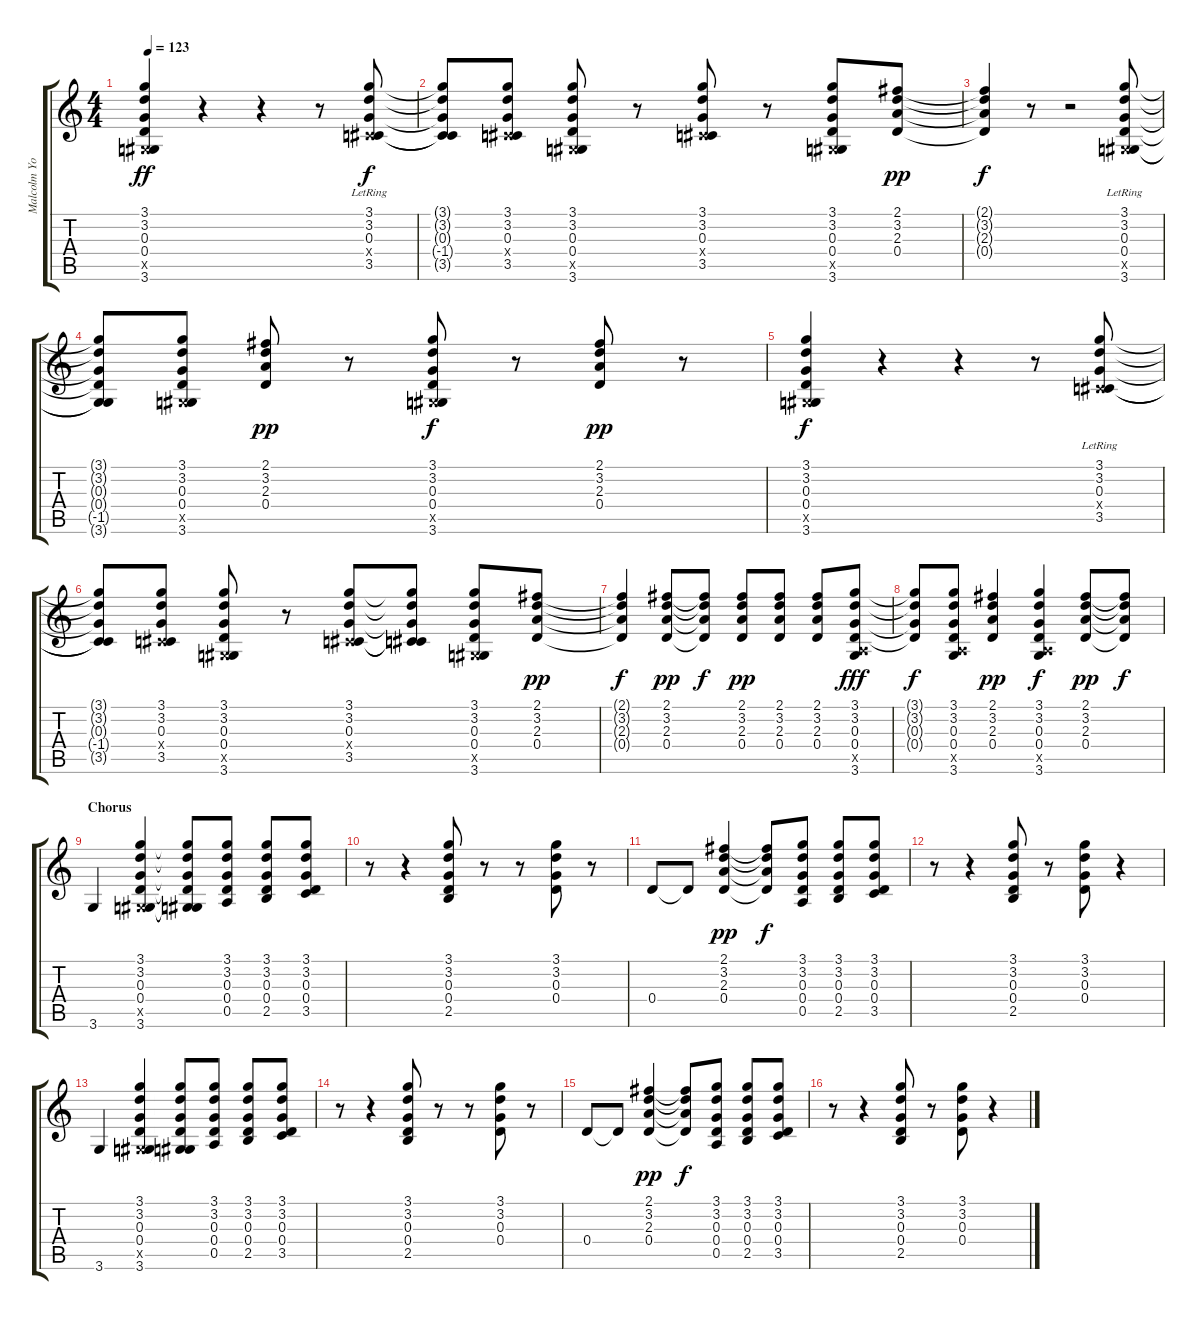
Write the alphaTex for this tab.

\track ("Malcolm Young (Rythm Guitar)" "Malcolm Yo") {instrument overdrivenguitar}
\staff {score tabs}
\tuning (E4 B3 G3 D3 A2 E2) {hide}
\ts (4 4)
\tempo 123
\clef g2
\ks c
(3.1 3.2 0.3 0.4 -1.5{x} 3.6).4{dy ff} r.4 r.4 r.8 (3.1{lr} 3.2{lr} 0.3{lr} -1.4{x} 3.5{lr}).8{dy f} |
(3.1{t} 3.2{t} 0.3{t} -1.4{t} 3.5{t}).8 (3.1 3.2 0.3 -1.4{x} 3.5).8 (3.1 3.2 0.3 0.4 -1.5{x} 3.6).8 r.8 (3.1 3.2 0.3 -1.4{x} 3.5).8 r.8 (3.1 3.2 0.3 0.4 -1.5{x} 3.6).8 (2.1 3.2 2.3 0.4).8{dy pp} |
(2.1{t} 3.2{t} 2.3{t} 0.4{t}).4{dy f} r.8 r.2 (3.1{lr} 3.2{lr} 0.3{lr} 0.4{lr} -1.5{x} 3.6{lr}).8 |
(3.1{t} 3.2{t} 0.3{t} 0.4{t} -1.5{t} 3.6{t}).8 (3.1 3.2 0.3 0.4 -1.5{x} 3.6).8 (2.1 3.2 2.3 0.4).8{dy pp} r.8 (3.1 3.2 0.3 0.4 -1.5{x} 3.6).8{dy f} r.8 (2.1 3.2 2.3 0.4).8{dy pp} r.8 |
(3.1 3.2 0.3 0.4 -1.5{x} 3.6).4{dy f} r.4 r.4 r.8 (3.1{lr} 3.2{lr} 0.3{lr} -1.4{x} 3.5{lr}).8 |
(3.1{t} 3.2{t} 0.3{t} -1.4{t} 3.5{t}).8 (3.1 3.2 0.3 -1.4{x} 3.5).8 (3.1 3.2 0.3 0.4 -1.5{x} 3.6).8 r.8 (3.1 3.2 0.3 -1.4{x} 3.5).8 (3.1{t} 3.2{t} 0.3{t} -1.4{t} 3.5{t}).8 (3.1 3.2 0.3 0.4 -1.5{x} 3.6).8 (2.1 3.2 2.3 0.4).8{dy pp} |
(2.1{t} 3.2{t} 2.3{t} 0.4{t}).4{dy f} (2.1 3.2 2.3 0.4).8{dy pp} (2.1{t} 3.2{t} 2.3{t} 0.4{t}).8{dy f} (2.1 3.2 2.3 0.4).8{dy pp} (2.1 3.2 2.3 0.4).8 (2.1 3.2 2.3 0.4).8 (3.1 3.2 0.3 0.4 0.5{x} 3.6).8{dy fff} |
(3.1{t} 3.2{t} 0.3{t} 0.4{t}).8{dy f} (3.1 3.2 0.3 0.4 0.5{x} 3.6).8 (2.1 3.2 2.3 0.4).4{dy pp} (3.1 3.2 0.3 0.4 0.5{x} 3.6).4{dy f} (2.1 3.2 2.3 0.4).8{dy pp} (2.1{t} 3.2{t} 2.3{t} 0.4{t}).8{dy f} |
\section ("" "Chorus")
3.6.4 (3.1 3.2 0.3 0.4 -1.5{x} 3.6).4 (3.1{t} 3.2{t} 0.3{t} 0.4{t} -1.5{t} 3.6{t}).8 (3.1 3.2 0.3 0.4 0.5).8 (3.1 3.2 0.3 0.4 2.5).8 (3.1 3.2 0.3 0.4 3.5).8 |
r.8 r.4 (3.1 3.2 0.3 0.4 2.5).8 r.8 r.8 (3.1 3.2 0.3 0.4).8 r.8 |
0.4.8 0.4{t}.8 (2.1 3.2 2.3 0.4).4{dy pp} (2.1{t} 3.2{t} 2.3{t} 0.4{t}).8{dy f} (3.1 3.2 0.3 0.4 0.5).8 (3.1 3.2 0.3 0.4 2.5).8 (3.1 3.2 0.3 0.4 3.5).8 |
r.8 r.4 (3.1 3.2 0.3 0.4 2.5).8 r.8 (3.1 3.2 0.3 0.4).8 r.4 |
3.6.4 (3.1 3.2 0.3 0.4 -1.5{x} 3.6).4 (3.1{t} 3.2{t} 0.3{t} 0.4{t} -1.5{t} 3.6{t}).8 (3.1 3.2 0.3 0.4 0.5).8 (3.1 3.2 0.3 0.4 2.5).8 (3.1 3.2 0.3 0.4 3.5).8 |
r.8 r.4 (3.1 3.2 0.3 0.4 2.5).8 r.8 r.8 (3.1 3.2 0.3 0.4).8 r.8 |
0.4.8 0.4{t}.8 (2.1 3.2 2.3 0.4).4{dy pp} (2.1{t} 3.2{t} 2.3{t} 0.4{t}).8{dy f} (3.1 3.2 0.3 0.4 0.5).8 (3.1 3.2 0.3 0.4 2.5).8 (3.1 3.2 0.3 0.4 3.5).8 |
r.8 r.4 (3.1 3.2 0.3 0.4 2.5).8 r.8 (3.1 3.2 0.3 0.4).8 r.4
